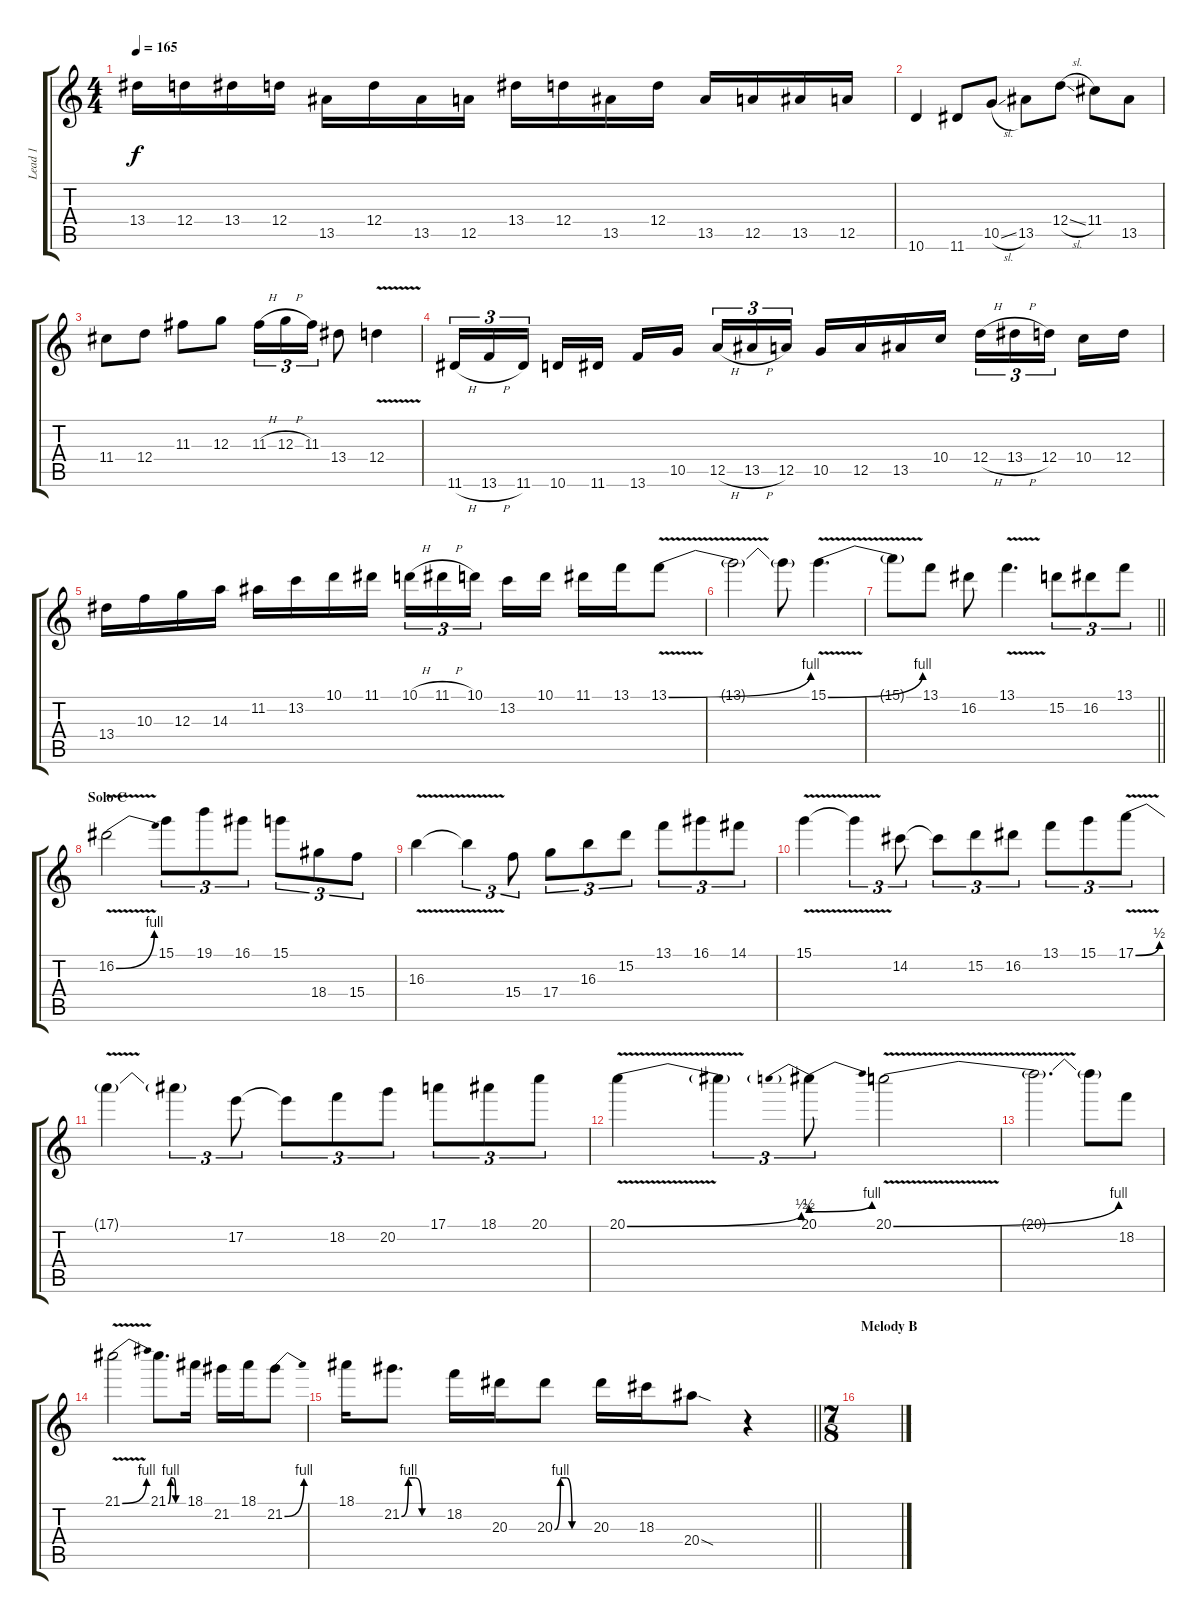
\track ("Lead 1" "Lead 1") {instrument distortionguitar}
\staff {score tabs}
\tuning (E4 B3 G3 D3 A2 E2) {hide}
\ts (4 4)
\tempo 165
\clef g2
\ks c
13.4.16{dy f} 12.4.16 13.4.16 12.4.16 13.5.16 12.4.16 13.5.16 12.5.16 13.4.16 12.4.16 13.5.16 12.4.16 13.5.16 12.5.16 13.5.16 12.5.16 |
10.6.4 11.6.8 10.5{sl}.8 13.5.8 12.4{sl}.8 11.4.8 13.5.8 |
11.4.8 12.4.8 11.3.8 12.3.8 11.3{h}.16{tu (3 2)} 12.3{h}.16{tu (3 2)} 11.3.16{tu (3 2)} 13.4.8 12.4{v}.4 |
11.6{h}.16{tu (3 2)} 13.6{h}.16{tu (3 2)} 11.6.16{tu (3 2) beam splitsecondary} 10.6.16 11.6.16 13.6.16 10.5.16{beam splitsecondary} 12.5{h}.16{tu (3 2)} 13.5{h}.16{tu (3 2)} 12.5.16{tu (3 2)} 10.5.16 12.5.16 13.5.16 10.4.16 12.4{h}.16{tu (3 2)} 13.4{h}.16{tu (3 2)} 12.4.16{tu (3 2) beam splitsecondary} 10.4.16 12.4.16 |
13.4.16 10.3.16 12.3.16 14.3.16 11.2.16 13.2.16 10.1.16 11.1.16 10.1{h}.16{tu (3 2)} 11.1{h}.16{tu (3 2)} 10.1.16{tu (3 2) beam splitsecondary} 13.2.16 10.1.16 11.1.16 13.1.16 13.1{be (bend 0 0 60 4) v}.8 |
13.1{t}.2 13.1{t}.8 15.1{be (bend 0 0 60 4) v}.4{d} |
\barLineRight lightlight
15.1{t}.8 13.1.8 16.2.8 13.1{v}.4{d} 15.2.8{tu (3 2)} 16.2.8{tu (3 2)} 13.1.8{tu (3 2)} |
\section ("" "Solo C")
16.2{be (bend 0 0 60 4) v}.2 15.1.8{tu (3 2)} 19.1.8{tu (3 2)} 16.1.8{tu (3 2)} 15.1.8{tu (3 2)} 18.4.8{tu (3 2)} 15.4.8{tu (3 2)} |
16.3{v}.4 16.3{t}.4{tu (3 2)} 15.4.8{tu (3 2)} 17.4.8{tu (3 2)} 16.3.8{tu (3 2)} 15.2.8{tu (3 2)} 13.1.8{tu (3 2)} 16.1.8{tu (3 2)} 14.1.8{tu (3 2)} |
15.1{v}.4 15.1{t}.4{tu (3 2)} 14.2.8{tu (3 2)} 14.2{t}.8{tu (3 2)} 15.2.8{tu (3 2)} 16.2.8{tu (3 2)} 13.1.8{tu (3 2)} 15.1.8{tu (3 2)} 17.1{be (bend 0 0 60 2) v}.8{tu (3 2)} |
17.1{t}.4 17.1{t}.4{tu (3 2)} 17.2.8{tu (3 2)} 17.2{t}.8{tu (3 2)} 18.2.8{tu (3 2)} 20.2.8{tu (3 2)} 17.1.8{tu (3 2)} 18.1.8{tu (3 2)} 20.1.8{tu (3 2)} |
20.1{be (bend 0 0 60 2) v}.4 20.1{t}.4{tu (3 2)} 20.1{be (prebendbend 0 2 60 4)}.8{tu (3 2)} 20.1{be (bend 0 0 60 4) v}.2 |
20.1{t}.2{d} 20.1{t}.8 18.2.8 |
21.1{be (bend 0 0 60 4) v}.2 21.1{be (custom 0 0 10 4 20 4 30 0 60 0)}.8{d} 18.1.16 21.2.16 18.1.16 21.2{be (bend 0 0 60 4)}.8 |
\barLineRight lightlight
18.1.16 21.2{be (custom 0 0 10 4 20 4 30 0 60 0)}.8{d} 18.2.16 20.3.16 20.3{be (custom 0 0 10 4 20 4 30 0 60 0)}.8 20.3.16 18.3.16 20.4{sod}.8 r.4 |
\ts (7 8)
\section ("" "Melody B")
